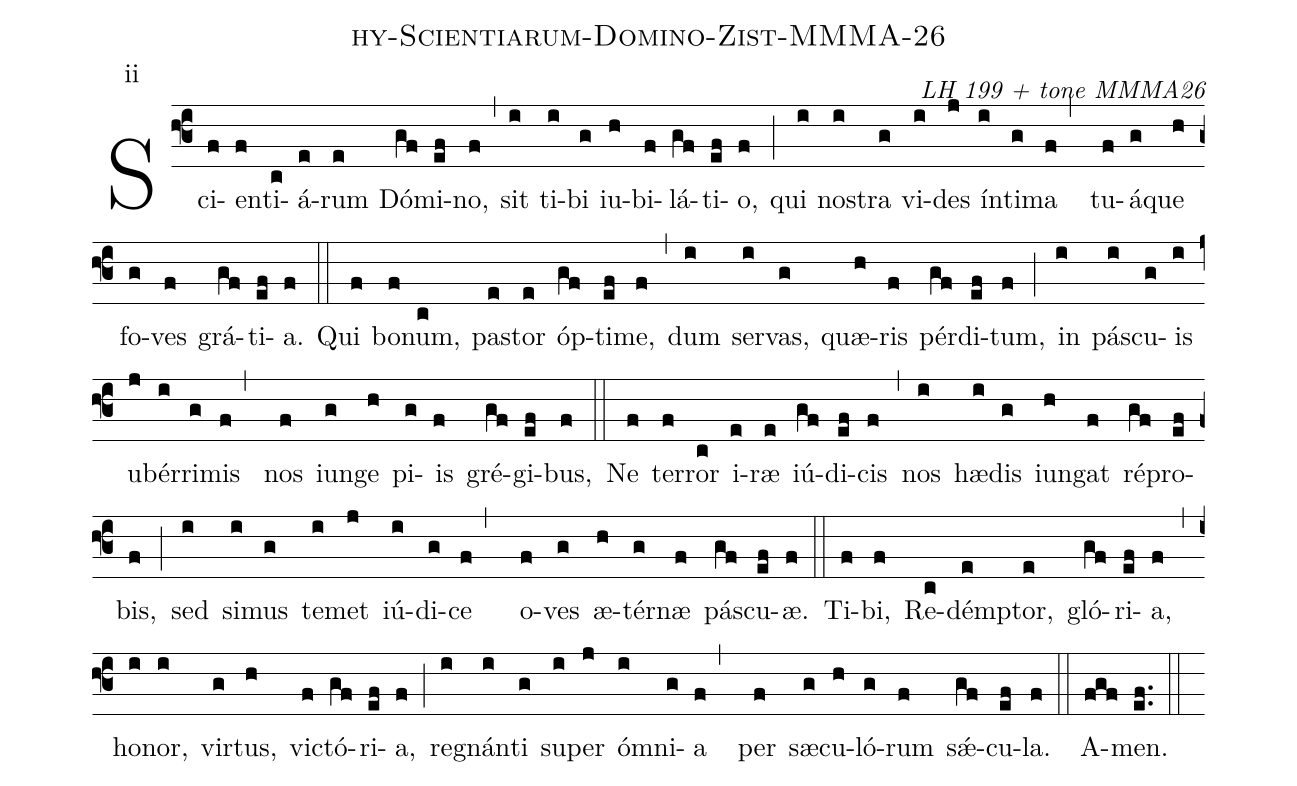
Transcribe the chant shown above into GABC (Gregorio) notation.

name: hy-Scientiarum-Domino-Zist-MMMA-26;
commentary: LH 199 + tone MMMA26;
annotation: ii;
%%
initial-style: 1;
%%
(f3)Sci(f)en(f)ti(c)á(e)rum(e) Dó(gf)mi(ef)no,(f) (,)
sit(i) ti(i)bi(g) iu(h)bi(f)lá(gf)ti(ef)o,(f) (;)
qui(i) no(i)stra(g) vi(i)des(j) ín(i)ti(g)ma(f,)
tu(f)á(g)que(h) fo(g)ves(f) grá(gf)ti(ef)a.(f) (::)
Qui(f) bo(f)num,(c) pa(e)stor(e) óp(gf)ti(ef)me,(f) (,)
dum(i) ser(i)vas,(g) quæ(h)ris(f) pér(gf)di(ef)tum,(f) (;)
in(i) pá(i)scu(g)is(i) u(j)bér(i)ri(g)mis(f,)
nos(f) iun(g)ge(h) pi(g)is(f) gré(gf)gi(ef)bus,(f) (::)
Ne(f) ter(f)ror(c) i(e)ræ(e) iú(gf)di(ef)cis(f) (,)
nos(i) hæ(i)dis(g) iun(h)gat(f) ré(gf)pro(ef)bis,(f) (;)
sed(i) si(i)mus(g) te(i)met(j) iú(i)di(g)ce(f,)
o(f)ves(g) æ(h)tér(g)næ(f) pá(gf)scu(ef)æ.(f) (::)
Ti(f)bi,(f) Re(c)dém(e)ptor,(e) gló(gf)ri(ef)a,(f) (,)
ho(i)nor,(i) vir(g)tus,(h) vi(f)ctó(gf)ri(ef)a,(f) (;)
re(i)gnán(i)ti(g) su(i)per(j) óm(i)ni(g)a(f,)
per(f) sæ(g)cu(h)ló(g)rum(f) sǽ(gf)cu(ef)la.(f) (::)
A(fgf)men.(ef..) (::)
